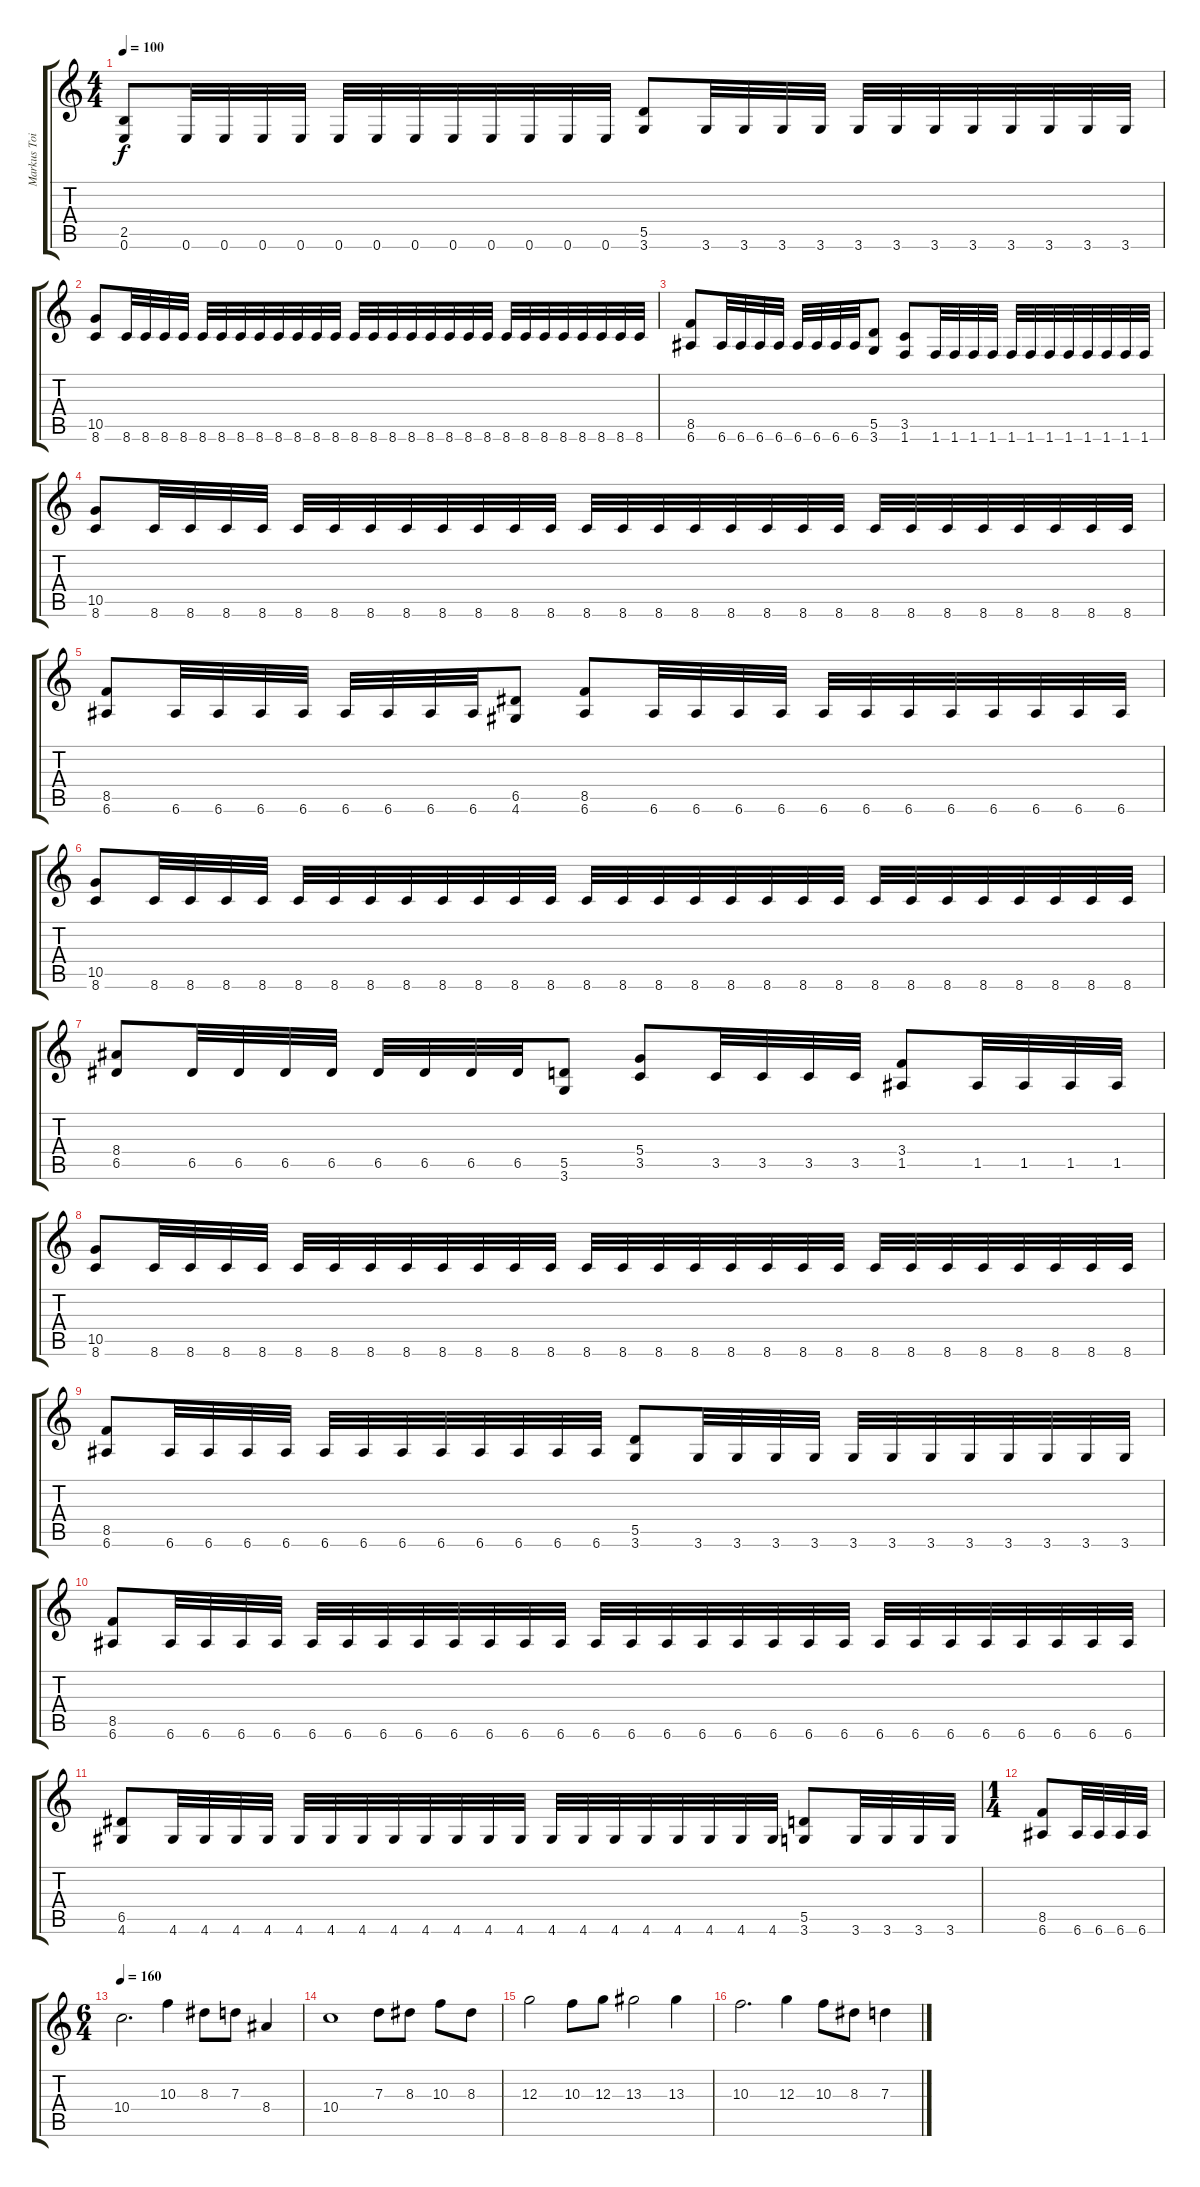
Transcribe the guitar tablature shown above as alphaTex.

\track ("Markus Toivonen" "Markus Toi") {instrument overdrivenguitar}
\staff {score tabs}
\tuning (E4 B3 G3 D3 A2 E2) {hide}
\ts (4 4)
\tempo 100
\clef g2
\ks c
(2.5 0.6).8{dy f} 0.6.32 0.6.32 0.6.32 0.6.32 0.6.32 0.6.32 0.6.32 0.6.32 0.6.32 0.6.32 0.6.32 0.6.32 (5.5 3.6).8 3.6.32 3.6.32 3.6.32 3.6.32 3.6.32 3.6.32 3.6.32 3.6.32 3.6.32 3.6.32 3.6.32 3.6.32 |
(10.5 8.6).8 8.6.32 8.6.32 8.6.32 8.6.32 8.6.32 8.6.32 8.6.32 8.6.32 8.6.32 8.6.32 8.6.32 8.6.32 8.6.32 8.6.32 8.6.32 8.6.32 8.6.32 8.6.32 8.6.32 8.6.32 8.6.32 8.6.32 8.6.32 8.6.32 8.6.32 8.6.32 8.6.32 8.6.32 |
(8.5 6.6).8 6.6.32 6.6.32 6.6.32 6.6.32 6.6.32 6.6.32 6.6.32 6.6.32 (5.5 3.6).8 (3.5 1.6).8 1.6.32 1.6.32 1.6.32 1.6.32 1.6.32 1.6.32 1.6.32 1.6.32 1.6.32 1.6.32 1.6.32 1.6.32 |
(10.5 8.6).8 8.6.32 8.6.32 8.6.32 8.6.32 8.6.32 8.6.32 8.6.32 8.6.32 8.6.32 8.6.32 8.6.32 8.6.32 8.6.32 8.6.32 8.6.32 8.6.32 8.6.32 8.6.32 8.6.32 8.6.32 8.6.32 8.6.32 8.6.32 8.6.32 8.6.32 8.6.32 8.6.32 8.6.32 |
(8.5 6.6).8 6.6.32 6.6.32 6.6.32 6.6.32 6.6.32 6.6.32 6.6.32 6.6.32 (6.5 4.6).8 (8.5 6.6).8 6.6.32 6.6.32 6.6.32 6.6.32 6.6.32 6.6.32 6.6.32 6.6.32 6.6.32 6.6.32 6.6.32 6.6.32 |
(10.5 8.6).8 8.6.32 8.6.32 8.6.32 8.6.32 8.6.32 8.6.32 8.6.32 8.6.32 8.6.32 8.6.32 8.6.32 8.6.32 8.6.32 8.6.32 8.6.32 8.6.32 8.6.32 8.6.32 8.6.32 8.6.32 8.6.32 8.6.32 8.6.32 8.6.32 8.6.32 8.6.32 8.6.32 8.6.32 |
(8.4 6.5).8 6.5.32 6.5.32 6.5.32 6.5.32 6.5.32 6.5.32 6.5.32 6.5.32 (5.5 3.6).8 (5.4 3.5).8 3.5.32 3.5.32 3.5.32 3.5.32 (3.4 1.5).8 1.5.32 1.5.32 1.5.32 1.5.32 |
(10.5 8.6).8 8.6.32 8.6.32 8.6.32 8.6.32 8.6.32 8.6.32 8.6.32 8.6.32 8.6.32 8.6.32 8.6.32 8.6.32 8.6.32 8.6.32 8.6.32 8.6.32 8.6.32 8.6.32 8.6.32 8.6.32 8.6.32 8.6.32 8.6.32 8.6.32 8.6.32 8.6.32 8.6.32 8.6.32 |
(8.5 6.6).8 6.6.32 6.6.32 6.6.32 6.6.32 6.6.32 6.6.32 6.6.32 6.6.32 6.6.32 6.6.32 6.6.32 6.6.32 (5.5 3.6).8 3.6.32 3.6.32 3.6.32 3.6.32 3.6.32 3.6.32 3.6.32 3.6.32 3.6.32 3.6.32 3.6.32 3.6.32 |
(8.5 6.6).8 6.6.32 6.6.32 6.6.32 6.6.32 6.6.32 6.6.32 6.6.32 6.6.32 6.6.32 6.6.32 6.6.32 6.6.32 6.6.32 6.6.32 6.6.32 6.6.32 6.6.32 6.6.32 6.6.32 6.6.32 6.6.32 6.6.32 6.6.32 6.6.32 6.6.32 6.6.32 6.6.32 6.6.32 |
(6.5 4.6).8 4.6.32 4.6.32 4.6.32 4.6.32 4.6.32 4.6.32 4.6.32 4.6.32 4.6.32 4.6.32 4.6.32 4.6.32 4.6.32 4.6.32 4.6.32 4.6.32 4.6.32 4.6.32 4.6.32 4.6.32 (5.5 3.6).8 3.6.32 3.6.32 3.6.32 3.6.32 |
\ts (1 4)
(8.5 6.6).8 6.6.32 6.6.32 6.6.32 6.6.32 |
\ts (6 4)
\tempo 180
\tempo 160
10.4.2{d} 10.3.4 8.3.8 7.3.8 8.4.4 |
10.4.1 7.3.8 8.3.8 10.3.8 8.3.8 |
12.3.2 10.3.8 12.3.8 13.3.2 13.3.4 |
10.3.2{d} 12.3.4 10.3.8 8.3.8 7.3.4
